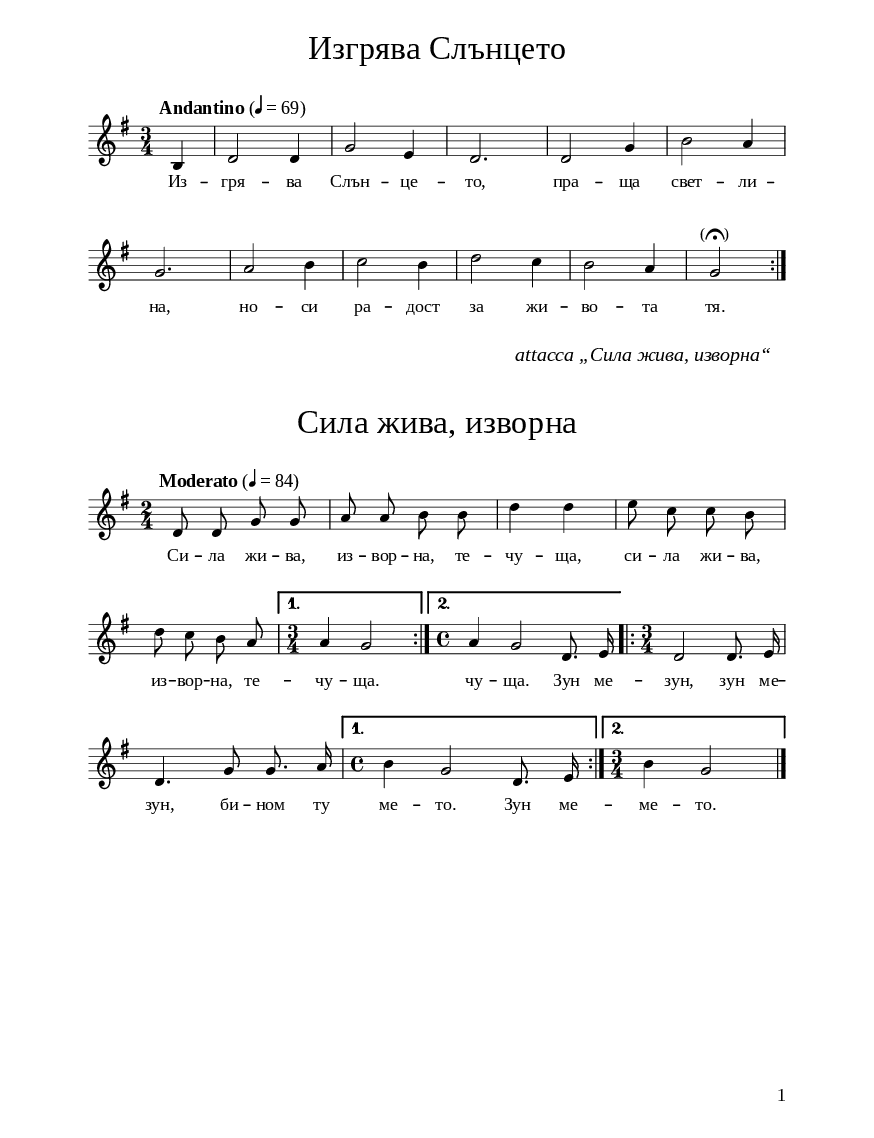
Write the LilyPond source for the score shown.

\version "2.24.2"

% include paper part and global functions
\include "include/globals.ily"

\bookpart {
  \label #'ref071_1
  \tocItem \markup "Изгрява Слънцето"
  \include "include/bookpart-paper.ily"
  \score {
    \include "include/score-layout.ily"

    \new Voice \absolute {
      \clef treble
      \key g \major
      \time 3/4
      \tempoFunc "Andantino" 4 "69"
      \partial 4
      \autoBeamOff
      b4  |  d'2 d'4 | g'2 e'4 | d'2. | d'2 g'4 | b'2 a'4 \break |

      g'2. | a'2 b'4 | c''2 b'4 | d''2 c''4 | b'2 a'4^\markup { \concat {"              (" \fermata ")"}} |  g'2
      \break \bar ":|."

    }

    \addlyrics {
      Из -- гря --
      ва Слън -- це -- то, пра -- ща свет -- ли -- на,
      но -- си ра -- дост за жи -- во -- та тя.
    }

    \header {
      title = \titleFunc "Изгрява Слънцето" "Izgrjava Slănceto"
    }

    \midi{}

  } % score

  \markup \huge \italic \dc-one-nobold "attacca „Сила жива, изворна“"

  % include foreign translation(s) of the song

  \markup \empty-one

  \label #'ref071_2
  \tocItem \markup "Сила жива, изворна"

  \include "include/bookpart-paper.ily"
  \score {
    \include "include/score-layout.ily"

    \new Voice \absolute {
      \clef treble
      \key g \major
      \time 2/4
      \tempoFunc "Moderato" 4 "84"
      \autoBeamOff

      \repeat volta 2 {
        d'8 d' g' g' | a'8 a' b' b' | d''4 d'' | e''8 c'' c'' b' \break |

        d''8 c'' b' a' |
      } \alternative { { \time 3/4 a'4 g'2 |} { \time 4/4  a'4 g'2 d'8. e'16 | } } \repeat volta 2 {
        \time 3/4 d'2 d'8. e'16 \break |

        d'4. g'8 g'8. a'16 |
      }
      \alternative  {
        {\time 4/4 b'4 g'2 d'8. e'16 | }
        {\time 3/4 b'4 g'2 \bar "|."}
      }
    }

    \addlyrics {
      Си --
      ла жи -- ва, из -- вор -- на, те -- чу -- ща, си
      -- ла жи -- ва, из -- вор -- на, те -- чу -- ща.
      чу -- ща. Зун ме -- зун, зун ме -- зун, би --
      ном ту ме -- то. Зун ме -- ме -- то.
    }
    \header {
      title = \titleFunc "Сила жива, изворна" "Sila živa, izvorna"
    }

    \midi{}

  }


} % bookpart
